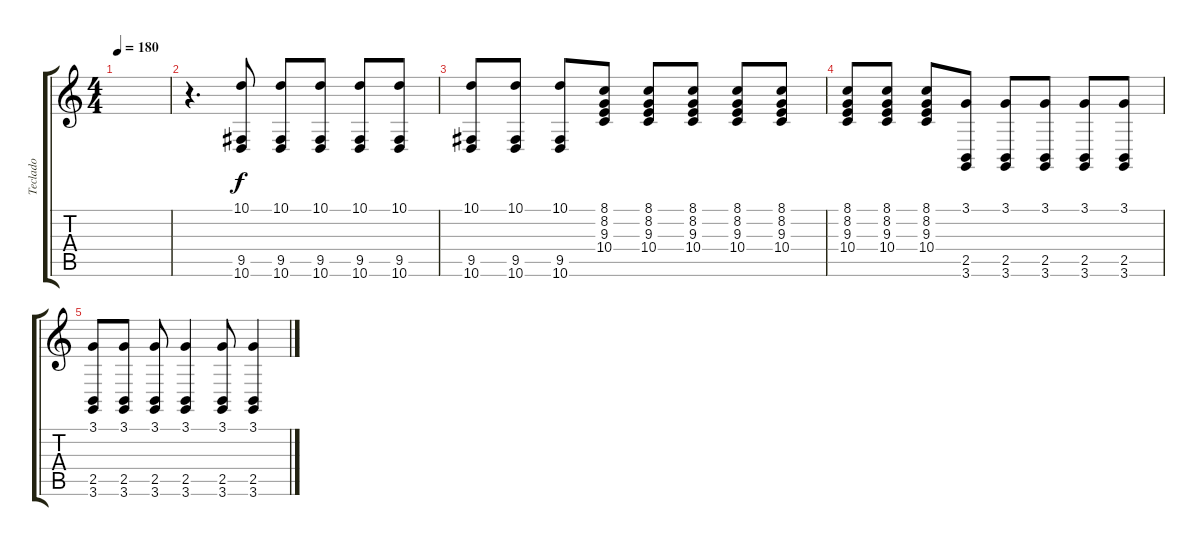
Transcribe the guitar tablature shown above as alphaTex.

\track ("Teclado" "Teclado") {instrument acousticgrandpiano}
\staff {score tabs}
\tuning (E4 B3 G3 D3 A2 E2) {hide}
\ts (4 4)
\tempo 180
\clef g2
\ks c
|
r.4{d} (10.1 9.5 10.6).8 (10.1 9.5 10.6).8 (10.1 9.5 10.6).8 (10.1 9.5 10.6).8 (10.1 9.5 10.6).8 |
(10.1 9.5 10.6).8 (10.1 9.5 10.6).8 (10.1 9.5 10.6).8 (8.1 8.2 9.3 10.4).8 (8.1 8.2 9.3 10.4).8 (8.1 8.2 9.3 10.4).8 (8.1 8.2 9.3 10.4).8 (8.1 8.2 9.3 10.4).8 |
(8.1 8.2 9.3 10.4).8 (8.1 8.2 9.3 10.4).8 (8.1 8.2 9.3 10.4).8 (3.1 2.5 3.6).8 (3.1 2.5 3.6).8 (3.1 2.5 3.6).8 (3.1 2.5 3.6).8 (3.1 2.5 3.6).8 |
(3.1 2.5 3.6).8 (3.1 2.5 3.6).8 (3.1 2.5 3.6).8 (3.1 2.5 3.6).4 (3.1 2.5 3.6).8 (3.1 2.5 3.6).4
